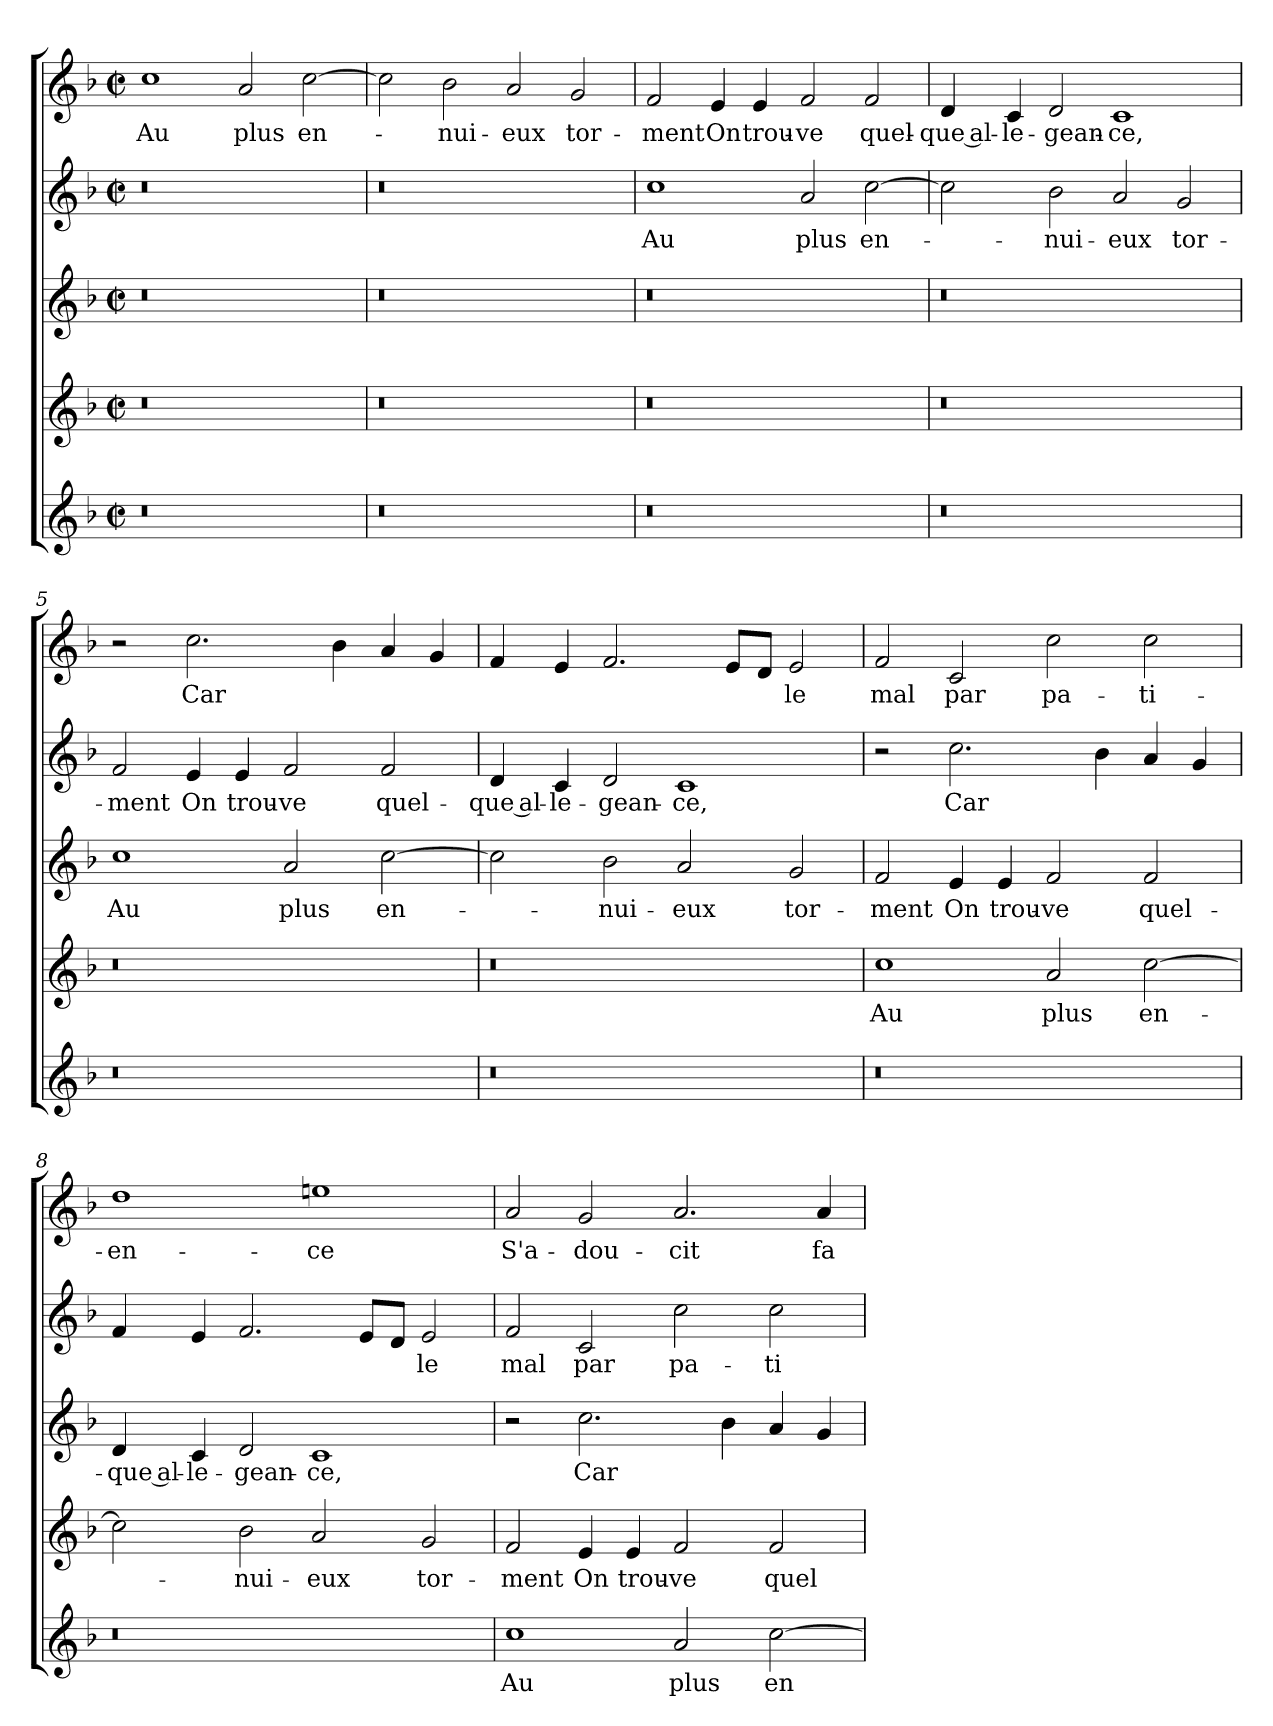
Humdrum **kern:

**kern	**text	**kern	**text	**kern	**text	**kern	**text	**kern	**text
*part5	*part5	*part4	*part4	*part3	*part3	*part2	*part2	*part1	*part1
*staff5	*staff5	*staff4	*staff4	*staff3	*staff3	*staff2	*staff2	*staff1	*staff1
*clefG2	*	*clefG2	*	*clefG2	*	*clefG2	*	*clefG2	*
*k[b-]	*	*k[b-]	*	*k[b-]	*	*k[b-]	*	*k[b-]	*
*F:	*	*F:	*	*F:	*	*F:	*	*F:	*
*M2/2	*	*M2/2	*	*M2/2	*	*M2/2	*	*M2/2	*
*met(c|)	*	*met(c|)	*	*met(c|)	*	*met(c|)	*	*met(c|)	*
=1	=1	=1	=1	=1	=1	=1	=1	=1	=1
!LO:N:vis=0	!	!LO:N:vis=0	!	!LO:N:vis=0	!	!LO:N:vis=0	!	!	!
1r	.	1r	.	1r	.	1r	.	1cc\	Au
1ryy	.	1ryy	.	1ryy	.	1ryy	.	2a/	plus
.	.	.	.	.	.	.	.	[2cc\	en-
=2	=2	=2	=2	=2	=2	=2	=2	=2	=2
!LO:N:vis=0	!	!LO:N:vis=0	!	!LO:N:vis=0	!	!LO:N:vis=0	!	!	!
1r	.	1r	.	1r	.	1r	.	2cc\]	.
.	.	.	.	.	.	.	.	2b-\	-nui-
1ryy	.	1ryy	.	1ryy	.	1ryy	.	2a/	-eux
.	.	.	.	.	.	.	.	2g/	tor-
=3	=3	=3	=3	=3	=3	=3	=3	=3	=3
!LO:N:vis=0	!	!LO:N:vis=0	!	!LO:N:vis=0	!	!	!	!	!
1r	.	1r	.	1r	.	1cc\	Au	2f/	-ment
.	.	.	.	.	.	.	.	4e/	On
.	.	.	.	.	.	.	.	4e/	trou-
1ryy	.	1ryy	.	1ryy	.	2a/	plus	2f/	-ve
.	.	.	.	.	.	[2cc\	en-	2f/	quel-
=4	=4	=4	=4	=4	=4	=4	=4	=4	=4
!LO:N:vis=0	!	!LO:N:vis=0	!	!LO:N:vis=0	!	!	!	!	!
1r	.	1r	.	1r	.	2cc\]	.	4d/	-que al-
.	.	.	.	.	.	.	.	4c/	-le-
.	.	.	.	.	.	2b-\	-nui-	2d/	-gean-
1ryy	.	1ryy	.	1ryy	.	2a/	-eux	1c/	-ce,
.	.	.	.	.	.	2g/	tor-	.	.
!!LO:LB:g=z
=5	=5	=5	=5	=5	=5	=5	=5	=5	=5
!LO:N:vis=0	!	!LO:N:vis=0	!	!	!	!	!	!	!
1r	.	1r	.	1cc\	Au	2f/	-ment	2r	.
.	.	.	.	.	.	4e/	On	2.cc\	Car
.	.	.	.	.	.	4e/	trou-	.	.
1ryy	.	1ryy	.	2a/	plus	2f/	-ve	.	.
.	.	.	.	.	.	.	.	4b-\	.
.	.	.	.	[2cc\	en-	2f/	quel-	4a/	.
.	.	.	.	.	.	.	.	4g/	.
=6	=6	=6	=6	=6	=6	=6	=6	=6	=6
!LO:N:vis=0	!	!LO:N:vis=0	!	!	!	!	!	!	!
1r	.	1r	.	2cc\]	.	4d/	-que al-	4f/	.
.	.	.	.	.	.	4c/	-le-	4e/	.
.	.	.	.	2b-\	-nui-	2d/	-gean-	2.f/	.
1ryy	.	1ryy	.	2a/	-eux	1c/	-ce,	.	.
.	.	.	.	.	.	.	.	8e/L	.
.	.	.	.	.	.	.	.	8d/J	.
.	.	.	.	2g/	tor-	.	.	2e/	le
=7	=7	=7	=7	=7	=7	=7	=7	=7	=7
!LO:N:vis=0	!	!	!	!	!	!	!	!	!
1r	.	1cc\	Au	2f/	-ment	2r	.	2f/	mal
.	.	.	.	4e/	On	2.cc\	Car	2c/	par
.	.	.	.	4e/	trou-	.	.	.	.
1ryy	.	2a/	plus	2f/	-ve	.	.	2cc\	pa-
.	.	.	.	.	.	4b-\	.	.	.
.	.	[2cc\	en-	2f/	quel-	4a/	.	2cc\	-ti-
.	.	.	.	.	.	4g/	.	.	.
=8	=8	=8	=8	=8	=8	=8	=8	=8	=8
!LO:N:vis=0	!	!	!	!	!	!	!	!	!
1r	.	2cc\]	.	4d/	-que al-	4f/	.	1dd\	-en-
.	.	.	.	4c/	-le-	4e/	.	.	.
.	.	2b-\	-nui-	2d/	-gean-	2.f/	.	.	.
1ryy	.	2a/	-eux	1c/	-ce,	.	.	1een\	-ce
.	.	.	.	.	.	8e/L	.	.	.
.	.	.	.	.	.	8d/J	.	.	.
.	.	2g/	tor-	.	.	2e/	le	.	.
!!LO:LB:g=z
=9	=9	=9	=9	=9	=9	=9	=9	=9	=9
1cc\	Au	2f/	-ment	2r	.	2f/	mal	2a/	S'a-
.	.	4e/	On	2.cc\	Car	2c/	par	2g/	-dou-
.	.	4e/	trou-	.	.	.	.	.	.
2a/	plus	2f/	-ve	.	.	2cc\	pa-	2.a/	-cit
.	.	.	.	4b-\	.	.	.	.	.
[2cc\	en-	2f/	quel-	4a/	.	2cc\	-ti-	.	.
.	.	.	.	4g/	.	.	.	4a/	fa-
=	=	=	=	=	=	=	=	=	=
*-	*-	*-	*-	*-	*-	*-	*-	*-	*-
